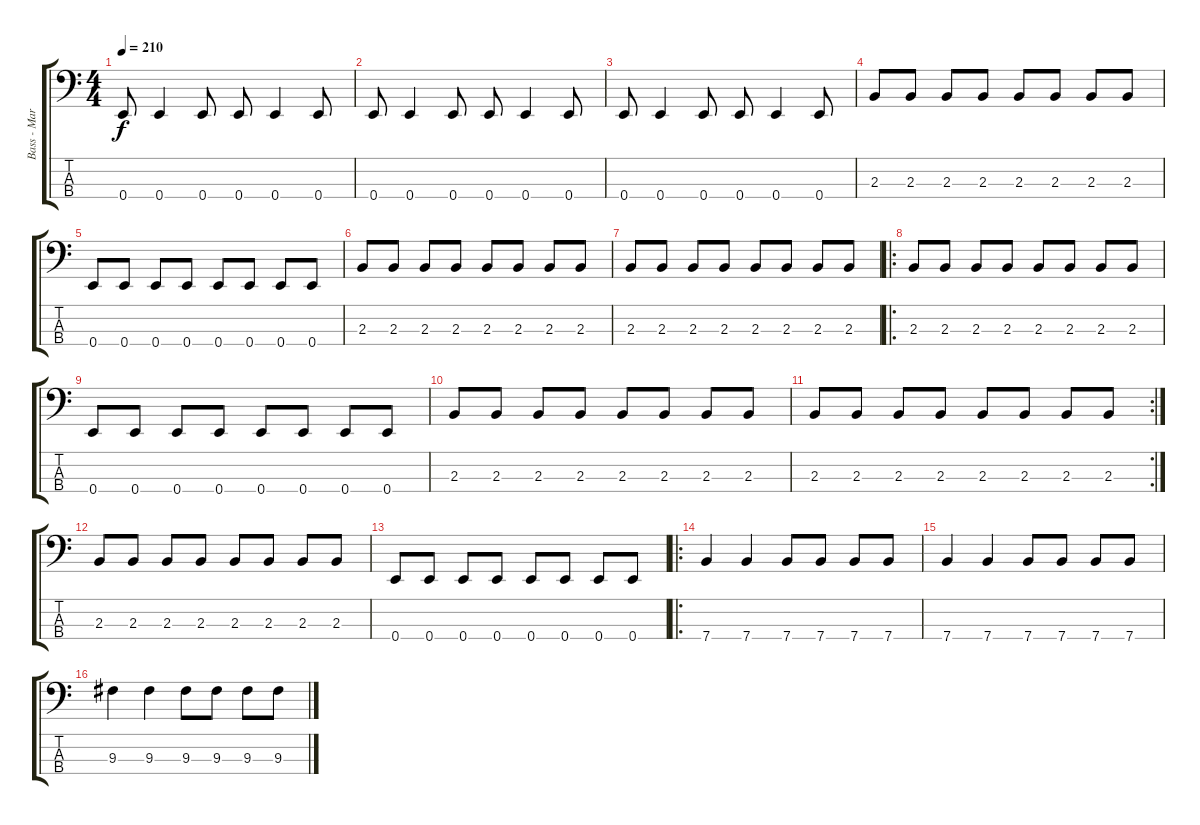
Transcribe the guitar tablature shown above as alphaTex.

\track ("Bass - Mark Allan Hoppus" "Bass - Mar") {instrument electricbasspick}
\staff {score tabs}
\tuning (G2 D2 A1 E1) {hide}
\ts (4 4)
\tempo 210
\clef f4
\ks c
0.4.8{dy f} 0.4.4 0.4.8 0.4.8 0.4.4 0.4.8 |
0.4.8 0.4.4 0.4.8 0.4.8 0.4.4 0.4.8 |
0.4.8 0.4.4 0.4.8 0.4.8 0.4.4 0.4.8 |
2.3.8 2.3.8 2.3.8 2.3.8 2.3.8 2.3.8 2.3.8 2.3.8 |
0.4.8 0.4.8 0.4.8 0.4.8 0.4.8 0.4.8 0.4.8 0.4.8 |
2.3.8 2.3.8 2.3.8 2.3.8 2.3.8 2.3.8 2.3.8 2.3.8 |
2.3.8 2.3.8 2.3.8 2.3.8 2.3.8 2.3.8 2.3.8 2.3.8 |
\ro
2.3.8 2.3.8 2.3.8 2.3.8 2.3.8 2.3.8 2.3.8 2.3.8 |
0.4.8 0.4.8 0.4.8 0.4.8 0.4.8 0.4.8 0.4.8 0.4.8 |
2.3.8 2.3.8 2.3.8 2.3.8 2.3.8 2.3.8 2.3.8 2.3.8 |
\rc 2
2.3.8 2.3.8 2.3.8 2.3.8 2.3.8 2.3.8 2.3.8 2.3.8 |
2.3.8 2.3.8 2.3.8 2.3.8 2.3.8 2.3.8 2.3.8 2.3.8 |
0.4.8 0.4.8 0.4.8 0.4.8 0.4.8 0.4.8 0.4.8 0.4.8 |
\ro
7.4.4 7.4.4 7.4.8 7.4.8 7.4.8 7.4.8 |
7.4.4 7.4.4 7.4.8 7.4.8 7.4.8 7.4.8 |
9.3.4 9.3.4 9.3.8 9.3.8 9.3.8 9.3.8
